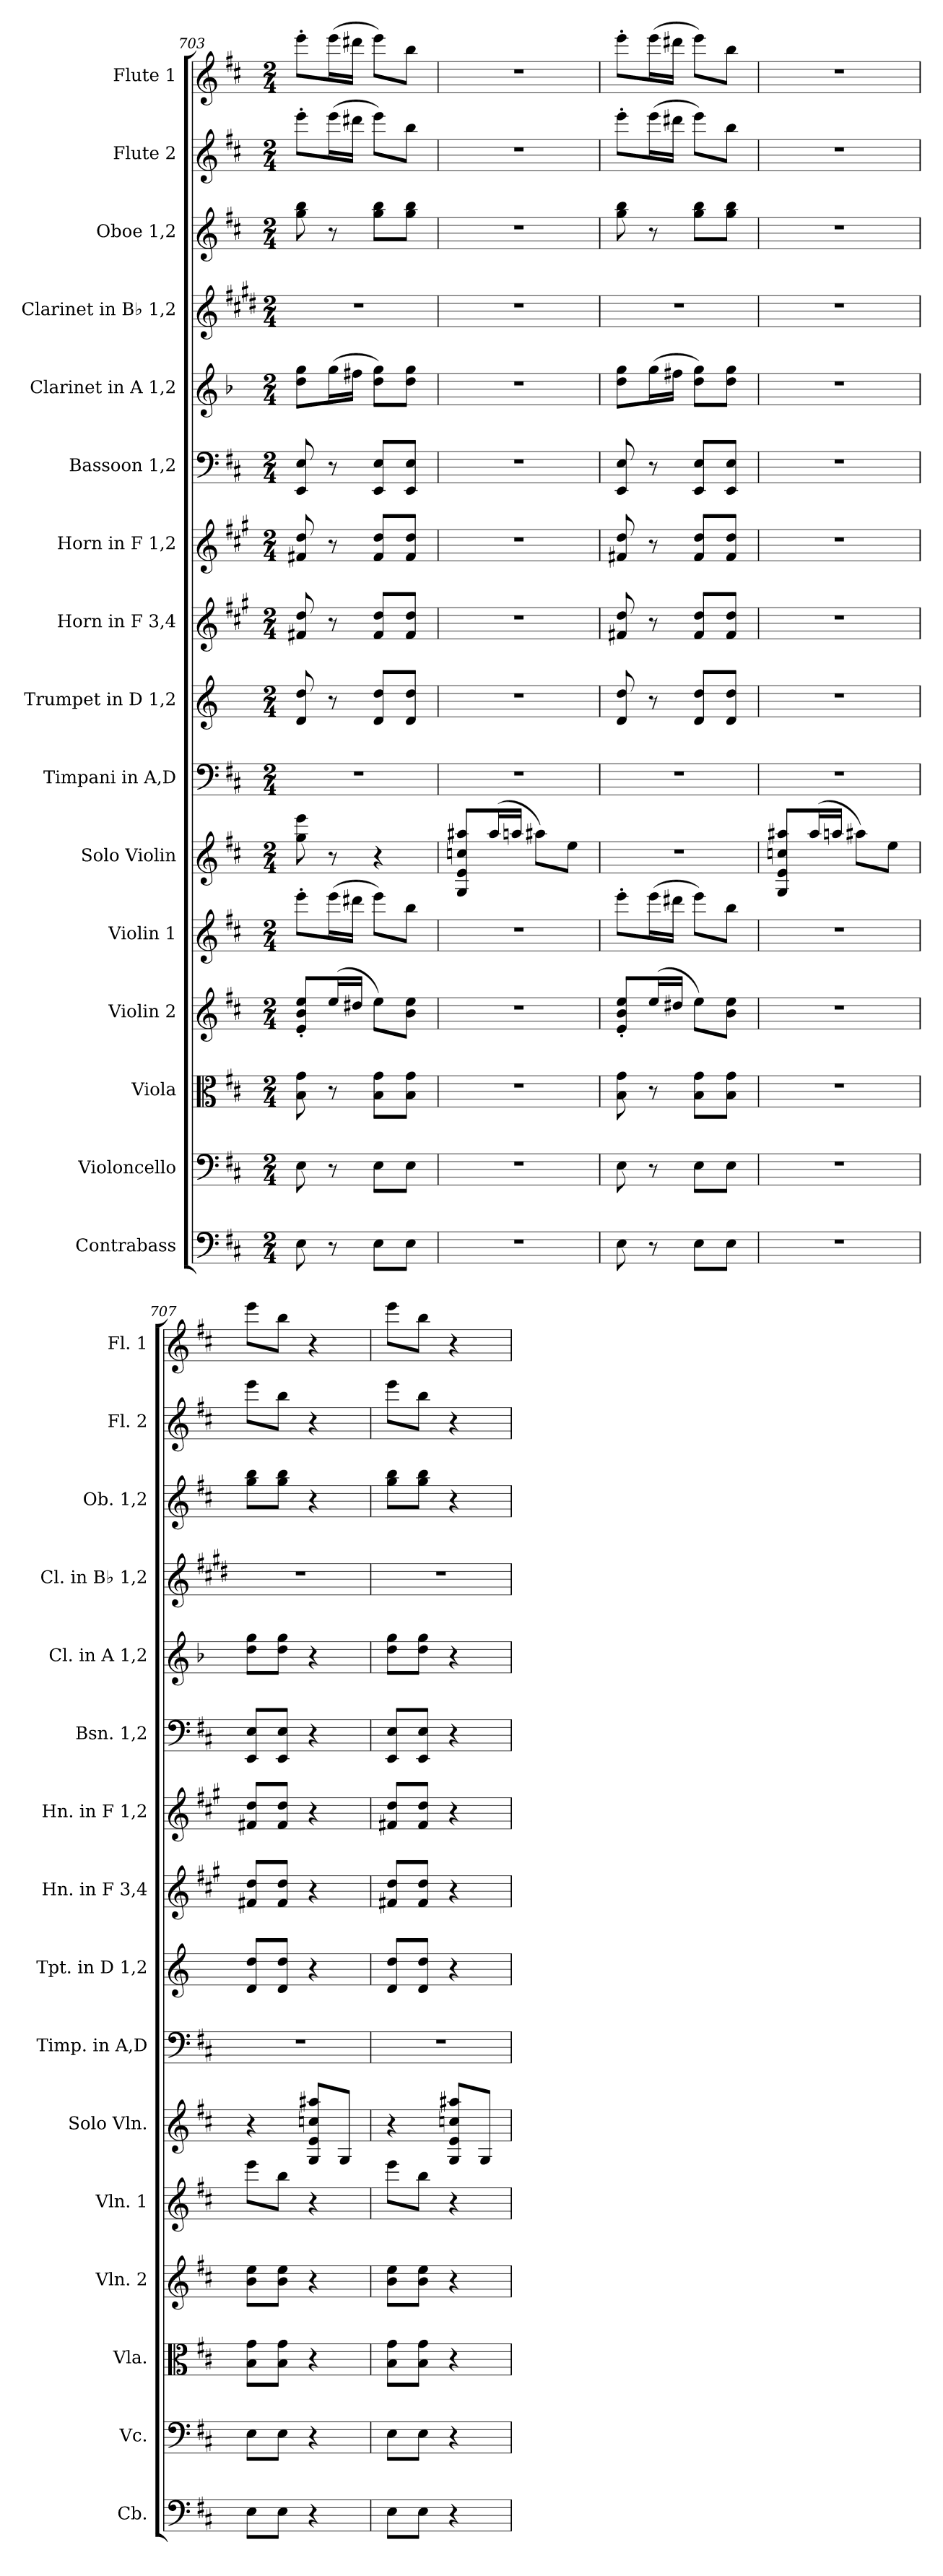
**kern	**kern	**kern	**kern	**kern	**kern	**kern	**kern	**kern	**kern	**kern	**kern	**kern	**kern	**kern	**kern
*part16	*part15	*part14	*part13	*part12	*part11	*part10	*part9	*part8	*part7	*part6	*part5	*part4	*part3	*part2	*part1
*staff16	*staff15	*staff14	*staff13	*staff12	*staff11	*staff10	*staff9	*staff8	*staff7	*staff6	*staff5	*staff4	*staff3	*staff2	*staff1
*I"Contrabass	*I"Violoncello	*I"Viola	*I"Violin 2	*I"Violin 1	*I"Solo Violin	*I"Timpani in A,D	*I"Trumpet in D 1,2	*I"Horn in F 3,4	*I"Horn in F 1,2	*I"Bassoon 1,2	*I"Clarinet in A 1,2	*I"Clarinet in B♭ 1,2	*I"Oboe 1,2	*I"Flute 2	*I"Flute 1
*I'Cb.	*I'Vc.	*I'Vla.	*I'Vln. 2	*I'Vln. 1	*I'Solo Vln.	*I'Timp. in A,D	*I'Tpt. in D 1,2	*I'Hn. in F 3,4	*I'Hn. in F 1,2	*I'Bsn. 1,2	*I'Cl. in A 1,2	*I'Cl. in B♭ 1,2	*I'Ob. 1,2	*I'Fl. 2	*I'Fl. 1
!!LO:PB:g=z
*clefF4	*clefF4	*clefC3	*clefG2	*clefG2	*clefG2	*clefF4	*clefG2	*clefG2	*clefG2	*clefF4	*clefG2	*clefG2	*clefG2	*clefG2	*clefG2
*ITrd7c12	*	*	*	*	*	*	*ITrd-1c-2	*ITrd4c7	*ITrd4c7	*	*ITrd2c3	*ITrd1c2	*	*	*
*k[f#c#]	*k[f#c#]	*k[f#c#]	*k[f#c#]	*k[f#c#]	*k[f#c#]	*k[f#c#]	*k[f#c#]	*k[f#c#]	*k[f#c#]	*k[f#c#]	*k[f#c#]	*k[f#c#]	*k[f#c#]	*k[f#c#]	*k[f#c#]
*M2/4	*M2/4	*M2/4	*M2/4	*M2/4	*M2/4	*M2/4	*M2/4	*M2/4	*M2/4	*M2/4	*M2/4	*M2/4	*M2/4	*M2/4	*M2/4
=703	=703	=703	=703	=703	=703	=703	=703	=703	=703	=703	=703	=703	=703	=703	=703
8EE\	8E\	8B\ 8g\	8e/' 8b/' 8ee/'L	8eee'\L	8gg\ 8eee\	2r	8e/ 8ee/	8Bn/ 8g/	8Bn/ 8g/	8EE/ 8E/	8b\ 8ee\L	2r	8gg\ 8bb\	8eee'\L	8eee'\L
8r	8r	8r	(>16ee/L	(>16eee\L	8r	.	8r	8r	8r	8r	(>16ee\L	.	8r	(>16eee\L	(>16eee\L
.	.	.	16dd#X/JJ	16ddd#X\JJ	.	.	.	.	.	.	16dd#X\JJ	.	.	16ddd#X\JJ	16ddd#X\JJ
8EE\L	8E\L	8B\ 8g\L	8ee\L)	8eee\L)	4r	.	8e/ 8ee/L	8B/ 8g/L	8B/ 8g/L	8EE/ 8E/L	8b\ 8ee\L)	.	8gg\ 8bb\L	8eee\L)	8eee\L)
8EE\J	8E\J	8B\ 8g\J	8b\ 8ee\J	8bb\J	.	.	8e/ 8ee/J	8B/ 8g/J	8B/ 8g/J	8EE/ 8E/J	8b\ 8ee\J	.	8gg\ 8bb\J	8bb\J	8bb\J
=704	=704	=704	=704	=704	=704	=704	=704	=704	=704	=704	=704	=704	=704	=704	=704
2r	2r	2r	2r	2r	8G/ 8e/ 8ccn/ 8aa#X/L	2r	2r	2r	2r	2r	2r	2r	2r	2r	2r
.	.	.	.	.	(>16aa#/L	.	.	.	.	.	.	.	.	.	.
.	.	.	.	.	16aan/JJ	.	.	.	.	.	.	.	.	.	.
.	.	.	.	.	8aa#X\L)	.	.	.	.	.	.	.	.	.	.
.	.	.	.	.	8ee\J	.	.	.	.	.	.	.	.	.	.
=705	=705	=705	=705	=705	=705	=705	=705	=705	=705	=705	=705	=705	=705	=705	=705
8EE\	8E\	8B\ 8g\	8e/' 8b/' 8ee/'L	8eee'\L	2r	2r	8e/ 8ee/	8Bn/ 8g/	8Bn/ 8g/	8EE/ 8E/	8b\ 8ee\L	2r	8gg\ 8bb\	8eee'\L	8eee'\L
8r	8r	8r	(>16ee/L	(>16eee\L	.	.	8r	8r	8r	8r	(>16ee\L	.	8r	(>16eee\L	(>16eee\L
.	.	.	16dd#X/JJ	16ddd#X\JJ	.	.	.	.	.	.	16dd#X\JJ	.	.	16ddd#X\JJ	16ddd#X\JJ
8EE\L	8E\L	8B\ 8g\L	8ee\L)	8eee\L)	.	.	8e/ 8ee/L	8B/ 8g/L	8B/ 8g/L	8EE/ 8E/L	8b\ 8ee\L)	.	8gg\ 8bb\L	8eee\L)	8eee\L)
8EE\J	8E\J	8B\ 8g\J	8b\ 8ee\J	8bb\J	.	.	8e/ 8ee/J	8B/ 8g/J	8B/ 8g/J	8EE/ 8E/J	8b\ 8ee\J	.	8gg\ 8bb\J	8bb\J	8bb\J
=706	=706	=706	=706	=706	=706	=706	=706	=706	=706	=706	=706	=706	=706	=706	=706
2r	2r	2r	2r	2r	8G/ 8e/ 8ccn/ 8aa#X/L	2r	2r	2r	2r	2r	2r	2r	2r	2r	2r
.	.	.	.	.	(>16aa#/L	.	.	.	.	.	.	.	.	.	.
.	.	.	.	.	16aan/JJ	.	.	.	.	.	.	.	.	.	.
.	.	.	.	.	8aa#X\L)	.	.	.	.	.	.	.	.	.	.
.	.	.	.	.	8ee\J	.	.	.	.	.	.	.	.	.	.
=707	=707	=707	=707	=707	=707	=707	=707	=707	=707	=707	=707	=707	=707	=707	=707
8EE\L	8E\L	8B\ 8g\L	8b\ 8ee\L	8eee\L	4r	2r	8e/ 8ee/L	8Bn/ 8g/L	8Bn/ 8g/L	8EE/ 8E/L	8b\ 8ee\L	2r	8gg\ 8bb\L	8eee\L	8eee\L
8EE\J	8E\J	8B\ 8g\J	8b\ 8ee\J	8bb\J	.	.	8e/ 8ee/J	8B/ 8g/J	8B/ 8g/J	8EE/ 8E/J	8b\ 8ee\J	.	8gg\ 8bb\J	8bb\J	8bb\J
4r	4r	4r	4r	4r	8G/ 8e/ 8ccn/ 8aa#X/L	.	4r	4r	4r	4r	4r	.	4r	4r	4r
.	.	.	.	.	8G/J	.	.	.	.	.	.	.	.	.	.
=708	=708	=708	=708	=708	=708	=708	=708	=708	=708	=708	=708	=708	=708	=708	=708
8EE\L	8E\L	8B\ 8g\L	8b\ 8ee\L	8eee\L	4r	2r	8e/ 8ee/L	8Bn/ 8g/L	8Bn/ 8g/L	8EE/ 8E/L	8b\ 8ee\L	2r	8gg\ 8bb\L	8eee\L	8eee\L
8EE\J	8E\J	8B\ 8g\J	8b\ 8ee\J	8bb\J	.	.	8e/ 8ee/J	8B/ 8g/J	8B/ 8g/J	8EE/ 8E/J	8b\ 8ee\J	.	8gg\ 8bb\J	8bb\J	8bb\J
4r	4r	4r	4r	4r	8G/ 8e/ 8ccn/ 8aa#X/L	.	4r	4r	4r	4r	4r	.	4r	4r	4r
.	.	.	.	.	8G/J	.	.	.	.	.	.	.	.	.	.
=	=	=	=	=	=	=	=	=	=	=	=	=	=	=	=
*-	*-	*-	*-	*-	*-	*-	*-	*-	*-	*-	*-	*-	*-	*-	*-
